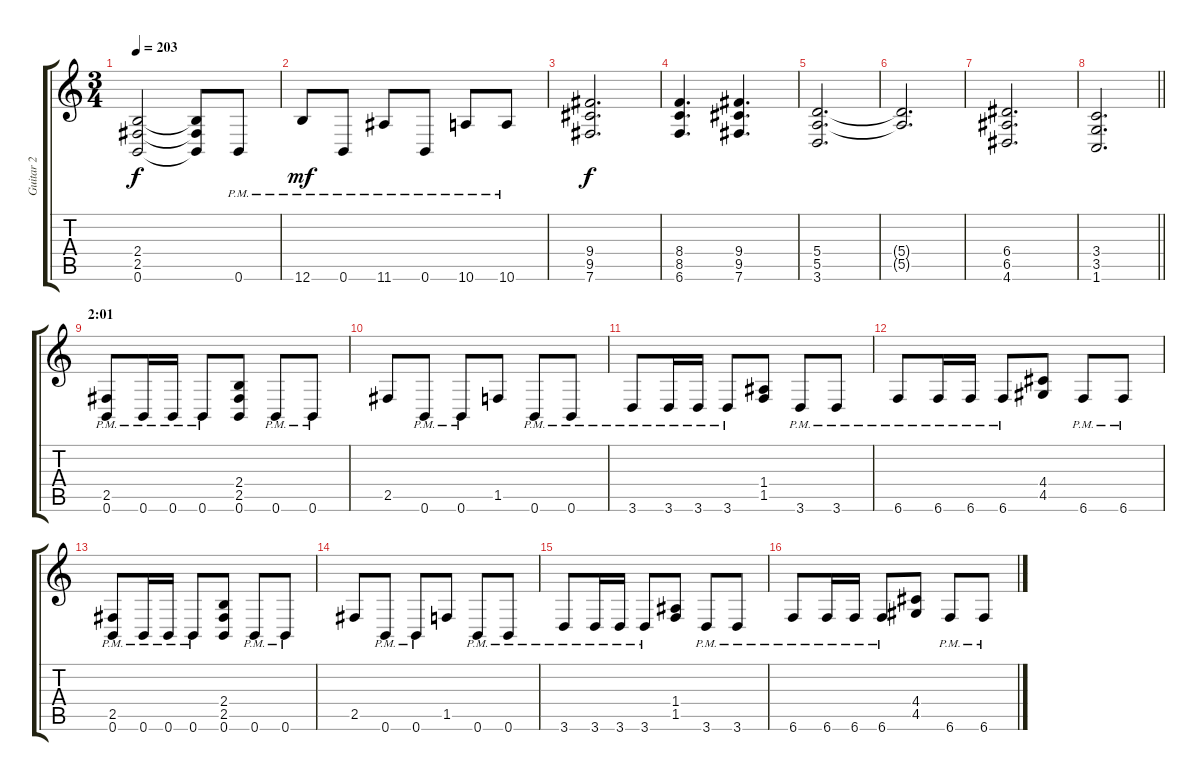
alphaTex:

\track ("Guitar 2" "Guitar 2") {instrument distortionguitar}
\staff {score tabs}
\tuning (B3 Gb3 D3 A2 E2 B1) {hide}
\ts (3 4)
\tempo 203
\clef g2
\ks c
(2.4 2.5 0.6).2{dy f} (2.4{t} 2.5{t} 0.6{t}).8 0.6{pm}.8 |
12.6{pm}.8{dy mf} 0.6{pm}.8 11.6{pm}.8 0.6{pm}.8 10.6{pm}.8 10.6{pm}.8 |
(9.4 9.5 7.6).2{d dy f} |
(8.4 8.5 6.6).4{d} (9.4 9.5 7.6).4{d} |
(5.4 5.5 3.6).2{d} |
(5.4{t} 5.5{t}).2{d} |
(6.4 6.5 4.6).2{d} |
\barLineRight lightlight
(3.4 3.5 1.6).2{d} |
\section ("" "2:01")
(2.5{pm} 0.6{pm}).8{volume 13 instrument distortionguitar} 0.6{pm}.16 0.6{pm}.16 0.6{pm}.8 (2.4 2.5 0.6).8 0.6{pm}.8 0.6{pm}.8 |
2.5.8 0.6{pm}.8 0.6{pm}.8 1.5.8 0.6{pm}.8 0.6{pm}.8 |
3.6{pm}.8 3.6{pm}.16 3.6{pm}.16 3.6{pm}.8 (1.4 1.5).8 3.6{pm}.8 3.6{pm}.8 |
6.6{pm}.8 6.6{pm}.16 6.6{pm}.16 6.6{pm}.8 (4.4 4.5).8 6.6{pm}.8 6.6{pm}.8 |
(2.5{pm} 0.6{pm}).8 0.6{pm}.16 0.6{pm}.16 0.6{pm}.8 (2.4 2.5 0.6).8 0.6{pm}.8 0.6{pm}.8 |
2.5.8 0.6{pm}.8 0.6{pm}.8 1.5.8 0.6{pm}.8 0.6{pm}.8 |
3.6{pm}.8 3.6{pm}.16 3.6{pm}.16 3.6{pm}.8 (1.4 1.5).8 3.6{pm}.8 3.6{pm}.8 |
6.6{pm}.8 6.6{pm}.16 6.6{pm}.16 6.6{pm}.8 (4.4 4.5).8 6.6{pm}.8 6.6{pm}.8
